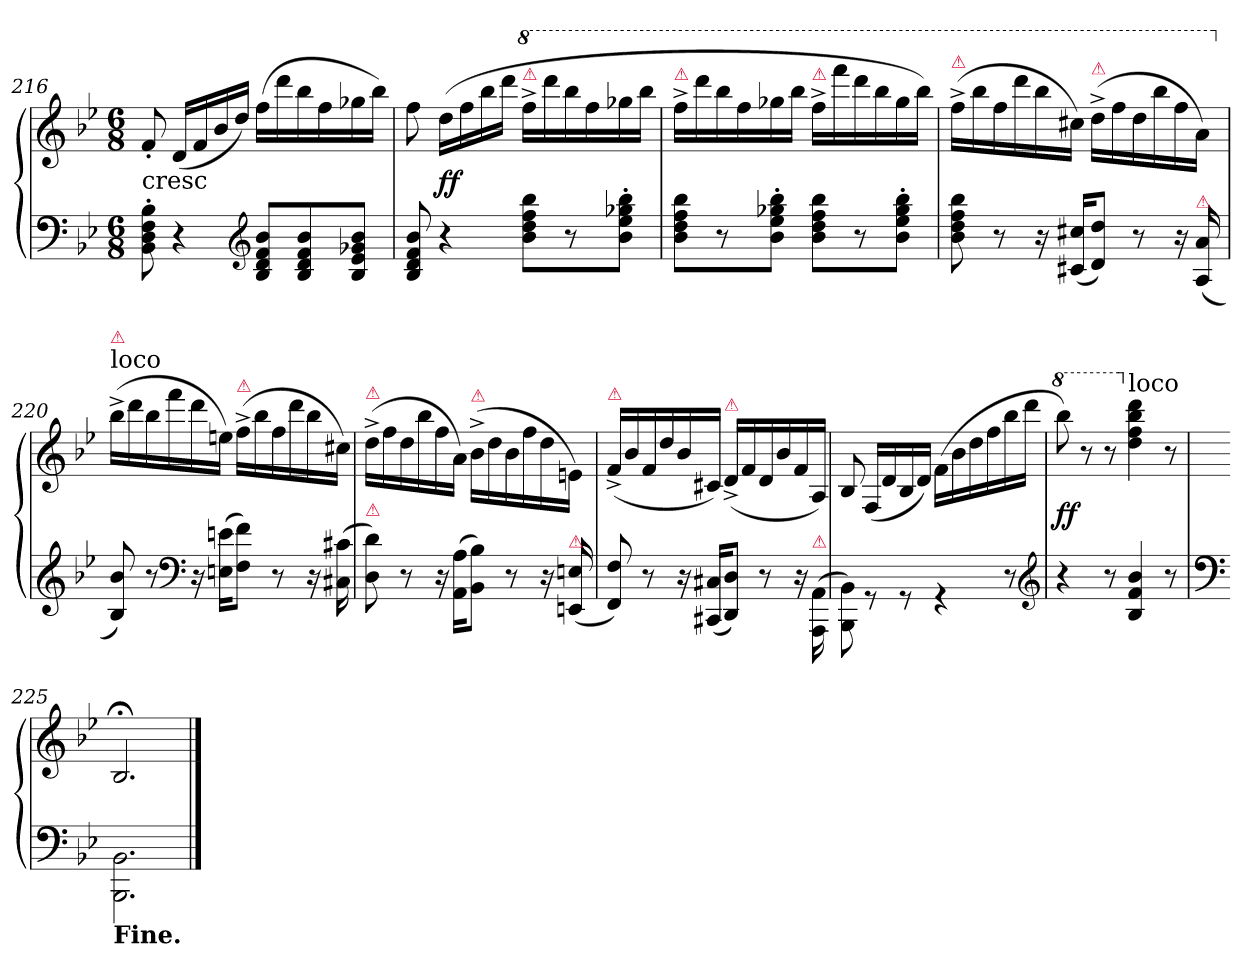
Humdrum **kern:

**kern	**kern	**dynam
*part1	*part1	*part1
*staff2	*staff1	*staff1/2
*clefF4	*clefG2	*
*k[b-e-]	*k[b-e-]	*
*M6/8	*M6/8	*
=216	=216	=216
!	!LO:TX:c:t=cresc	!
8BB-' 8D' 8F' 8B-'	8f'	.
4r	(<16dLL	.
.	16f	.
.	16b-	.
.	16ddJJ)	.
*clefG2	*	*
8B- 8d 8f 8b-L	(>16ffLL	.
.	16ddd	.
8B- 8d 8f 8b-	16bb-	.
.	16ff	.
8B- 8e- 8g-X 8b-J	16gg-X	.
.	16bb-JJ)	.
=217	=217	=217
8B- 8d 8f 8b-	8ff	.
4r	(>16ddLL	ff
.	16ff	.
.	16bb-	.
.	16dddJJ	.
*	*8va	*
!	!LO:TX:a:color=crimson:t=⚠	!
8b- 8dd 8ff 8bb-L	16fff^<LL	.
.	16dddd	.
8r	16bbb-	.
.	16fff	.
8b-' 8ee-' 8gg-X' 8bb-'J	16ggg-X	.
.	16bbb-JJ	.
=218	=218	=218
!	!LO:TX:a:color=crimson:t=⚠	!
8b- 8dd 8ff 8bb-L	16fff^<LL	.
.	16dddd	.
8r	16bbb-	.
.	16fff	.
8b-' 8ee-' 8gg-X' 8bb-'J	16ggg-X	.
.	16bbb-JJ	.
!	!LO:TX:a:color=crimson:t=⚠	!
8b- 8dd 8ff 8bb-L	16fff^<LL	.
.	16ffff	.
8r	16dddd	.
.	16bbb-	.
8b-' 8ee-' 8gg-' 8bb-'J	16ggg-	.
.	16bbb-JJ)	.
=219	=219	=219
!	!LO:TX:a:color=crimson:t=⚠	!
8b- 8dd 8ff 8bb-	(>16fff^<LL	.
.	16bbb-	.
8r	16fff	.
.	16dddd	.
16r	16bbb-	.
(<16c#X 16cc#XKL	16ccc#XJJ)	.
!	!LO:TX:a:color=crimson:t=⚠	!
8d 8ddJ)	(>16ddd^<LL	.
.	16fff	.
8r	16ddd	.
.	16bbb-	.
16r	16fff	.
!LO:TX:a:color=crimson:t=⚠	!	!
(<16A 16a	16aaJJ)	.
=220	=220	=220
*	*X8va	*
!	!LO:TX:a:t=loco	!
!	!LO:TX:a:color=crimson:t=⚠	!
8B- 8b-)	(>16bb-^<LL	.
.	16ddd	.
8r	16bb-	.
.	16fff	.
*clefF4	*	*
16r	16ddd	.
(>16En 16enKL	16eenJJ)	.
!	!LO:TX:a:color=crimson:t=⚠	!
8F 8fJ)	(>16ff^<LL	.
.	16bb-	.
8r	16ff	.
.	16ddd	.
16r	16bb-	.
(>16C#X 16c#X	16cc#XJJ)	.
=221	=221	=221
!	!LO:TX:a:color=crimson:t=⚠	!
!LO:TX:a:color=crimson:t=⚠	!	!
8D 8d)	(>16dd^<LL	.
.	16ff	.
8r	16dd	.
.	16bb-	.
16r	16ff	.
(>16AA 16AKL	16aJJ)	.
!	!LO:TX:a:color=crimson:t=⚠	!
8BB- 8B-J)	(>16b-^<LL	.
.	16dd	.
8r	16b-	.
.	16ff	.
16r	16dd	.
!LO:TX:a:color=crimson:t=⚠	!	!
(<16EEn 16En	16enJJ)	.
=222	=222	=222
!	!LO:TX:a:color=crimson:t=⚠	!
8FF 8F)	(<16f^<LL	.
.	16b-	.
8r	16f	.
.	16dd	.
16r	16b-	.
(<16CC#X 16C#XKL	16c#XJJ)	.
!	!LO:TX:a:color=crimson:t=⚠	!
8DD 8DJ)	(<16d^<LL	.
.	16f	.
8r	16d	.
.	16b-	.
16r	16f	.
!LO:TX:a:color=crimson:t=⚠	!	!
(>16AAA\ 16AA\	16A/JJ)	.
=223	=223	=223
8BBB-\ 8BB-\)	8B-/	.
8rGG	(<16F/LL	.
.	16d/	.
8rGG	16B-/	.
.	16dJJ)	.
4rGG	(>16fLL	.
.	16b-	.
.	16dd	.
.	16ff	.
8r	16bb-	.
.	16dddJJ	.
*clefG2	*	*
=224	=224	=224
*	*8va	*
4r	8bbb-)	ff
.	8r	.
8r	8r	.
*	*X8va	*
!	!LO:TX:a:t=loco	!
4B- 4f 4b-	4dd 4ff 4bb- 4ddd	.
8r	8r	.
=225	=225	=225
*clefF4	*	*
!LO:TX:b:B:t=Fine.	!	!
2.BBB-\ 2.BB-\	2.B-;</	.
==	==	==
*-	*-	*-
